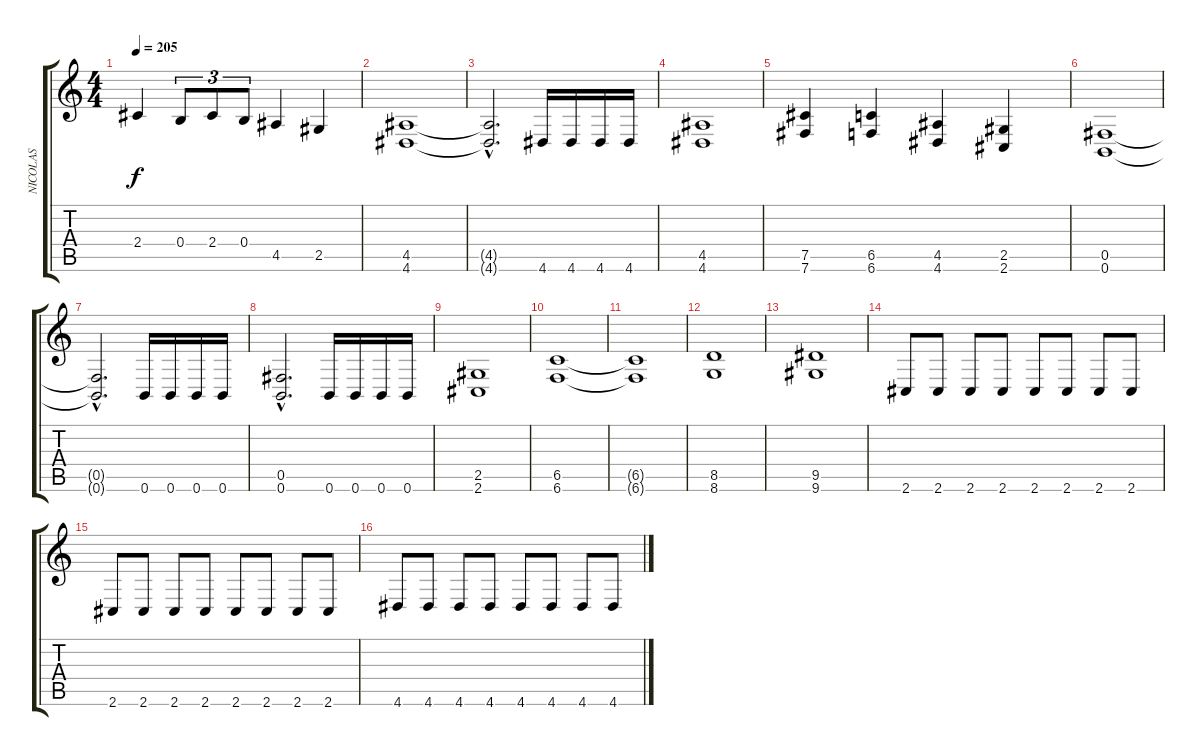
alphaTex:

\track ("NICOLAS" "NICOLAS") {instrument overdrivenguitar}
\staff {score tabs}
\tuning (Db4 Ab3 E3 B2 Gb2 B1) {hide}
\ts (4 4)
\tempo 205
\clef g2
\ks c
2.4.4{dy f} 0.4.8{tu (3 2)} 2.4.8{tu (3 2)} 0.4.8{tu (3 2)} 4.5.4 2.5.4 |
(4.5 4.6).1 |
(4.5{hac t} 4.6{hac t}).2{d} 4.6.16 4.6.16 4.6.16 4.6.16 |
(4.5 4.6).1 |
(7.5 7.6).4 (6.5 6.6).4 (4.5 4.6).4 (2.5 2.6).4 |
(0.5 0.6).1 |
(0.5{hac t} 0.6{hac t}).2{d} 0.6.16 0.6.16 0.6.16 0.6.16 |
(0.5{hac} 0.6{hac}).2{d} 0.6.16 0.6.16 0.6.16 0.6.16 |
(2.5 2.6).1 |
(6.5 6.6).1 |
(6.5{t} 6.6{t}).1 |
(8.5 8.6).1 |
(9.5 9.6).1 |
2.6.8 2.6.8 2.6.8 2.6.8 2.6.8 2.6.8 2.6.8 2.6.8 |
2.6.8 2.6.8 2.6.8 2.6.8 2.6.8 2.6.8 2.6.8 2.6.8 |
4.6.8 4.6.8 4.6.8 4.6.8 4.6.8 4.6.8 4.6.8 4.6.8
